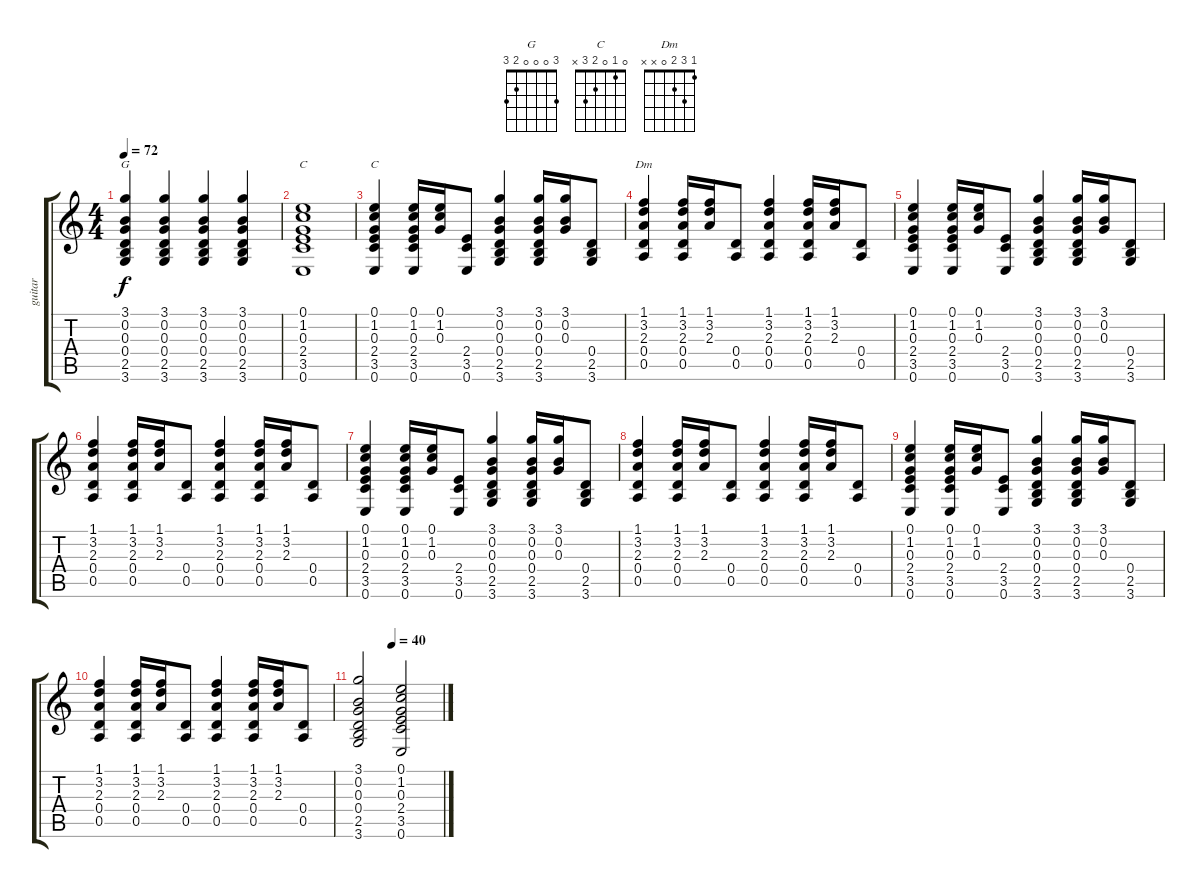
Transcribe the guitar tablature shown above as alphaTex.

\track ("guitar" "guitar") {instrument electricguitarjazz}
\staff {score tabs}
\tuning (E4 B3 G3 D3 A2 E2) {hide}
\chord ("G" 3 0 0 0 2 3)
\chord ("C" 0 1 0 2 3 0)
\chord ("C" 0 1 0 2 3 x)
\chord ("Dm" 1 3 2 0 x x)
\ts (4 4)
\tempo 72
\clef g2
\ks c
(3.1 0.2 0.3 0.4 2.5 3.6).4{ch "G" dy f} (3.1 0.2 0.3 0.4 2.5 3.6).4 (3.1 0.2 0.3 0.4 2.5 3.6).4 (3.1 0.2 0.3 0.4 2.5 3.6).4 |
(0.1 1.2 0.3 2.4 3.5 0.6).1{ch "C"} |
(0.1 1.2 0.3 2.4 3.5 0.6).4{ch "C"} (0.1 1.2 0.3 2.4 3.5 0.6).16 (0.1 1.2 0.3).16 (2.4 3.5 0.6).8 (3.1 0.2 0.3 0.4 2.5 3.6).4 (3.1 0.2 0.3 0.4 2.5 3.6).16 (3.1 0.2 0.3).16 (0.4 2.5 3.6).8 |
(1.1 3.2 2.3 0.4 0.5).4{ch "Dm"} (1.1 3.2 2.3 0.4 0.5).16 (1.1 3.2 2.3).16 (0.4 0.5).8 (1.1 3.2 2.3 0.4 0.5).4 (1.1 3.2 2.3 0.4 0.5).16 (1.1 3.2 2.3).16 (0.4 0.5).8 |
(0.1 1.2 0.3 2.4 3.5 0.6).4 (0.1 1.2 0.3 2.4 3.5 0.6).16 (0.1 1.2 0.3).16 (2.4 3.5 0.6).8 (3.1 0.2 0.3 0.4 2.5 3.6).4 (3.1 0.2 0.3 0.4 2.5 3.6).16 (3.1 0.2 0.3).16 (0.4 2.5 3.6).8 |
(1.1 3.2 2.3 0.4 0.5).4 (1.1 3.2 2.3 0.4 0.5).16 (1.1 3.2 2.3).16 (0.4 0.5).8 (1.1 3.2 2.3 0.4 0.5).4 (1.1 3.2 2.3 0.4 0.5).16 (1.1 3.2 2.3).16 (0.4 0.5).8 |
(0.1 1.2 0.3 2.4 3.5 0.6).4 (0.1 1.2 0.3 2.4 3.5 0.6).16 (0.1 1.2 0.3).16 (2.4 3.5 0.6).8 (3.1 0.2 0.3 0.4 2.5 3.6).4 (3.1 0.2 0.3 0.4 2.5 3.6).16 (3.1 0.2 0.3).16 (0.4 2.5 3.6).8 |
(1.1 3.2 2.3 0.4 0.5).4 (1.1 3.2 2.3 0.4 0.5).16 (1.1 3.2 2.3).16 (0.4 0.5).8 (1.1 3.2 2.3 0.4 0.5).4 (1.1 3.2 2.3 0.4 0.5).16 (1.1 3.2 2.3).16 (0.4 0.5).8 |
(0.1 1.2 0.3 2.4 3.5 0.6).4 (0.1 1.2 0.3 2.4 3.5 0.6).16 (0.1 1.2 0.3).16 (2.4 3.5 0.6).8 (3.1 0.2 0.3 0.4 2.5 3.6).4 (3.1 0.2 0.3 0.4 2.5 3.6).16 (3.1 0.2 0.3).16 (0.4 2.5 3.6).8 |
(1.1 3.2 2.3 0.4 0.5).4 (1.1 3.2 2.3 0.4 0.5).16 (1.1 3.2 2.3).16 (0.4 0.5).8 (1.1 3.2 2.3 0.4 0.5).4 (1.1 3.2 2.3 0.4 0.5).16 (1.1 3.2 2.3).16 (0.4 0.5).8 |
\tempo (40 0.40625)
(3.1 0.2 0.3 0.4 2.5 3.6).2 (0.1 1.2 0.3 2.4 3.5 0.6).2
